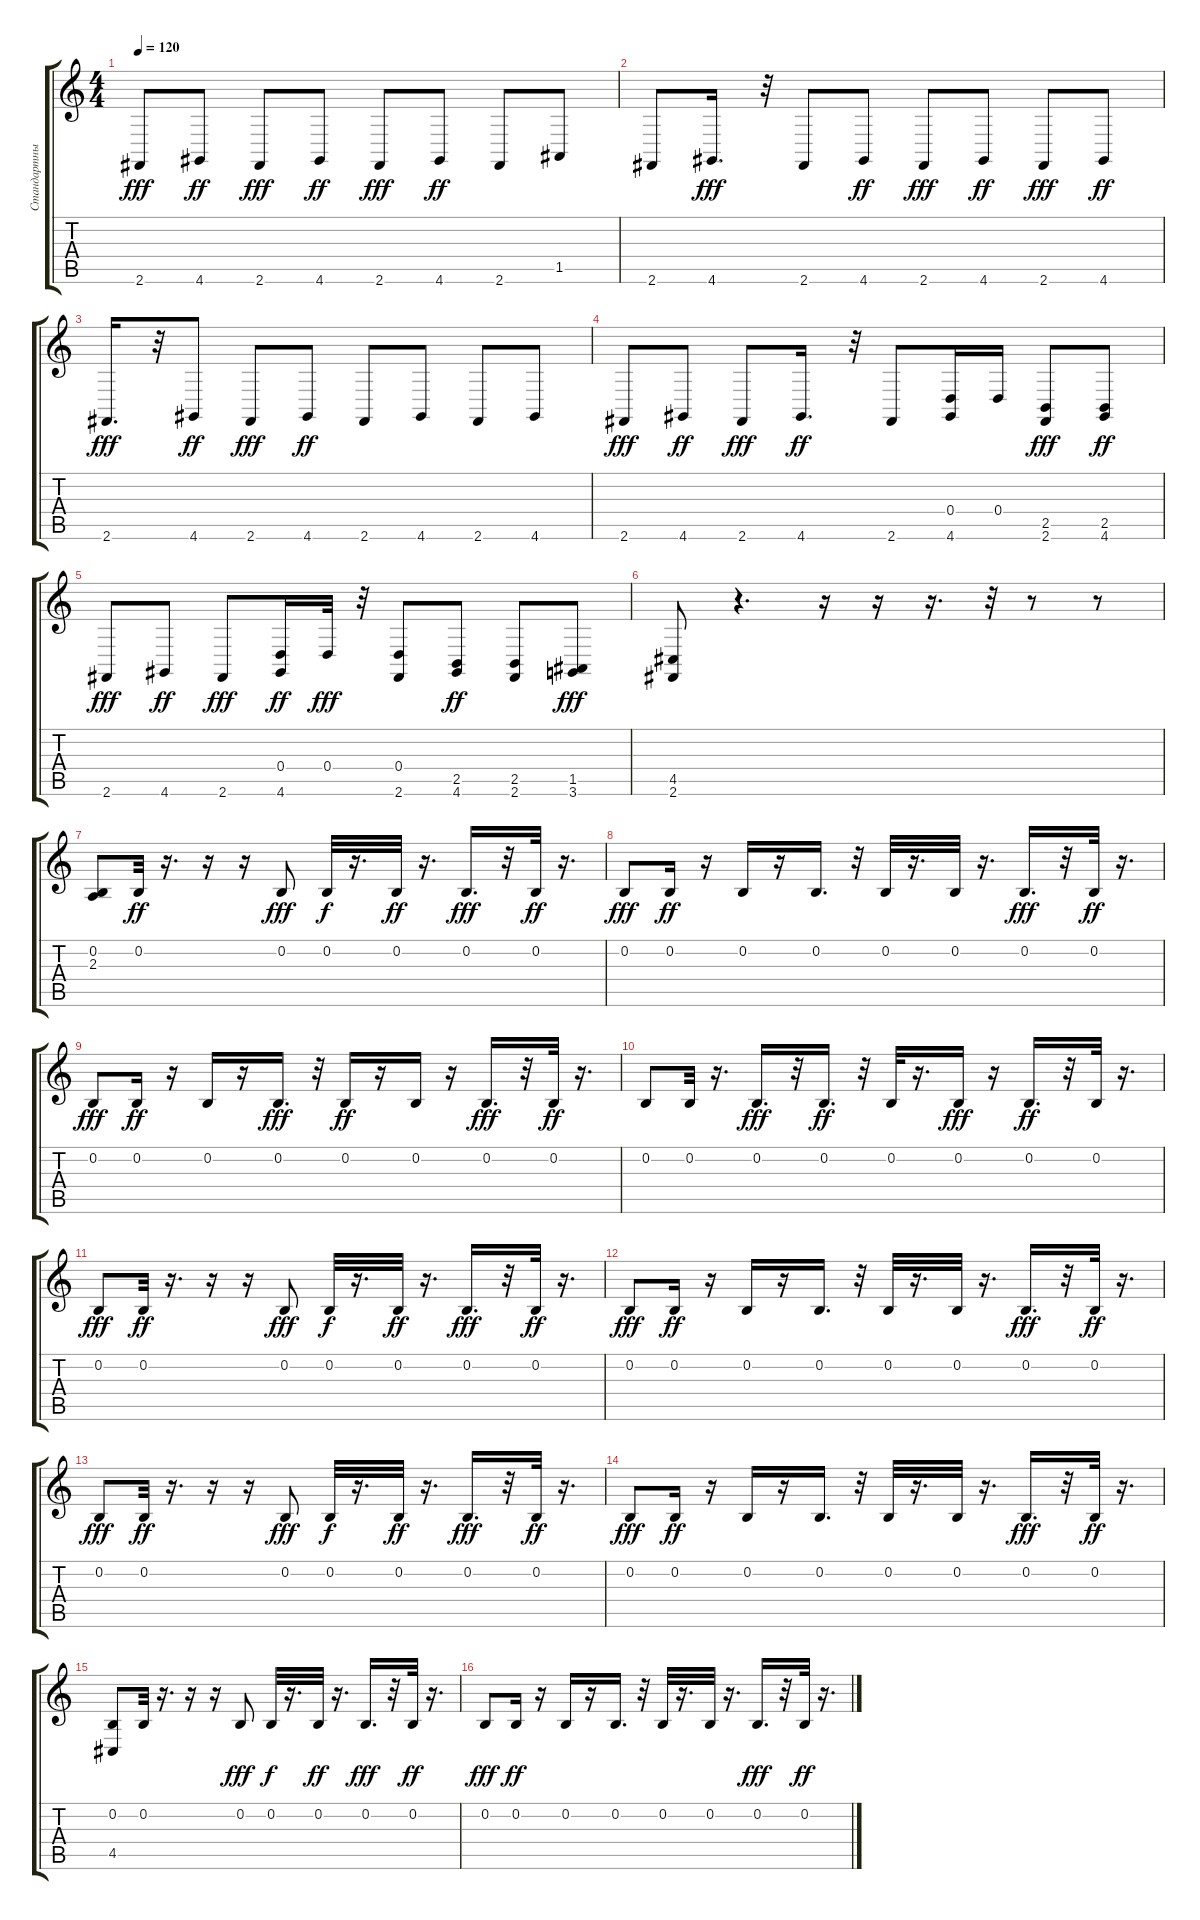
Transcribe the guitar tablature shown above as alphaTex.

\track ("Стандартный Набор" "Стандартны") {instrument synthdrum}
\staff {score tabs}
\tuning (E4 B3 G3 D3 A2 E2) {hide}
\ts (4 4)
\tempo 120
\clef g2
\ks c
2.6.8{dy fff} 4.6.8{dy ff} 2.6.8{dy fff} 4.6.8{dy ff} 2.6.8{dy fff} 4.6.8{dy ff} 2.6.8 1.5.8 |
2.6.8 4.6.16{d dy fff} r.32 2.6.8 4.6.8{dy ff} 2.6.8{dy fff} 4.6.8{dy ff} 2.6.8{dy fff} 4.6.8{dy ff} |
2.6.16{d dy fff} r.32 4.6.8{dy ff} 2.6.8{dy fff} 4.6.8{dy ff} 2.6.8 4.6.8 2.6.8 4.6.8 |
2.6.8{dy fff} 4.6.8{dy ff} 2.6.8{dy fff} 4.6.16{d dy ff} r.32 2.6.8 (0.4 4.6).16 0.4.16 (2.5 2.6).8{dy fff} (2.5 4.6).8{dy ff} |
2.6.8{dy fff} 4.6.8{dy ff} 2.6.8{dy fff} (0.4 4.6).16{dy ff} 0.4.32{dy fff} r.32 (0.4 2.6).8 (2.5 4.6).8{dy ff} (2.5 2.6).8 (1.5 3.6).8{dy fff} |
(4.5 2.6).8 r.4{d} r.16 r.16 r.16{d} r.32 r.8 r.8 |
(0.2 2.3).8 0.2.32{dy ff} r.16{d} r.16 r.16 0.2.8{dy fff} 0.2.32{dy f} r.16{d} 0.2.32{dy ff} r.16{d} 0.2.16{d dy fff} r.32 0.2.32{dy ff} r.16{d} |
0.2.8{dy fff} 0.2.16{dy ff} r.16 0.2.16 r.16 0.2.16{d} r.32 0.2.32 r.16{d} 0.2.32 r.16{d} 0.2.16{d dy fff} r.32 0.2.32{dy ff} r.16{d} |
0.2.8{dy fff} 0.2.16{dy ff} r.16 0.2.16 r.16 0.2.16{d dy fff} r.32 0.2.16{dy ff} r.16 0.2.16 r.16 0.2.16{d dy fff} r.32 0.2.32{dy ff} r.16{d} |
0.2.8 0.2.32 r.16{d} 0.2.16{d dy fff} r.32 0.2.16{d dy ff} r.32 0.2.32 r.16{d} 0.2.16{dy fff} r.16 0.2.16{d dy ff} r.32 0.2.32 r.16{d} |
0.2.8{dy fff} 0.2.32{dy ff} r.16{d} r.16 r.16 0.2.8{dy fff} 0.2.32{dy f} r.16{d} 0.2.32{dy ff} r.16{d} 0.2.16{d dy fff} r.32 0.2.32{dy ff} r.16{d} |
0.2.8{dy fff} 0.2.16{dy ff} r.16 0.2.16 r.16 0.2.16{d} r.32 0.2.32 r.16{d} 0.2.32 r.16{d} 0.2.16{d dy fff} r.32 0.2.32{dy ff} r.16{d} |
0.2.8{dy fff} 0.2.32{dy ff} r.16{d} r.16 r.16 0.2.8{dy fff} 0.2.32{dy f} r.16{d} 0.2.32{dy ff} r.16{d} 0.2.16{d dy fff} r.32 0.2.32{dy ff} r.16{d} |
0.2.8{dy fff} 0.2.16{dy ff} r.16 0.2.16 r.16 0.2.16{d} r.32 0.2.32 r.16{d} 0.2.32 r.16{d} 0.2.16{d dy fff} r.32 0.2.32{dy ff} r.16{d} |
(0.2 4.5).8 0.2.32 r.16{d} r.16 r.16 0.2.8{dy fff} 0.2.32{dy f} r.16{d} 0.2.32{dy ff} r.16{d} 0.2.16{d dy fff} r.32 0.2.32{dy ff} r.16{d} |
0.2.8{dy fff} 0.2.16{dy ff} r.16 0.2.16 r.16 0.2.16{d} r.32 0.2.32 r.16{d} 0.2.32 r.16{d} 0.2.16{d dy fff} r.32 0.2.32{dy ff} r.16{d}
